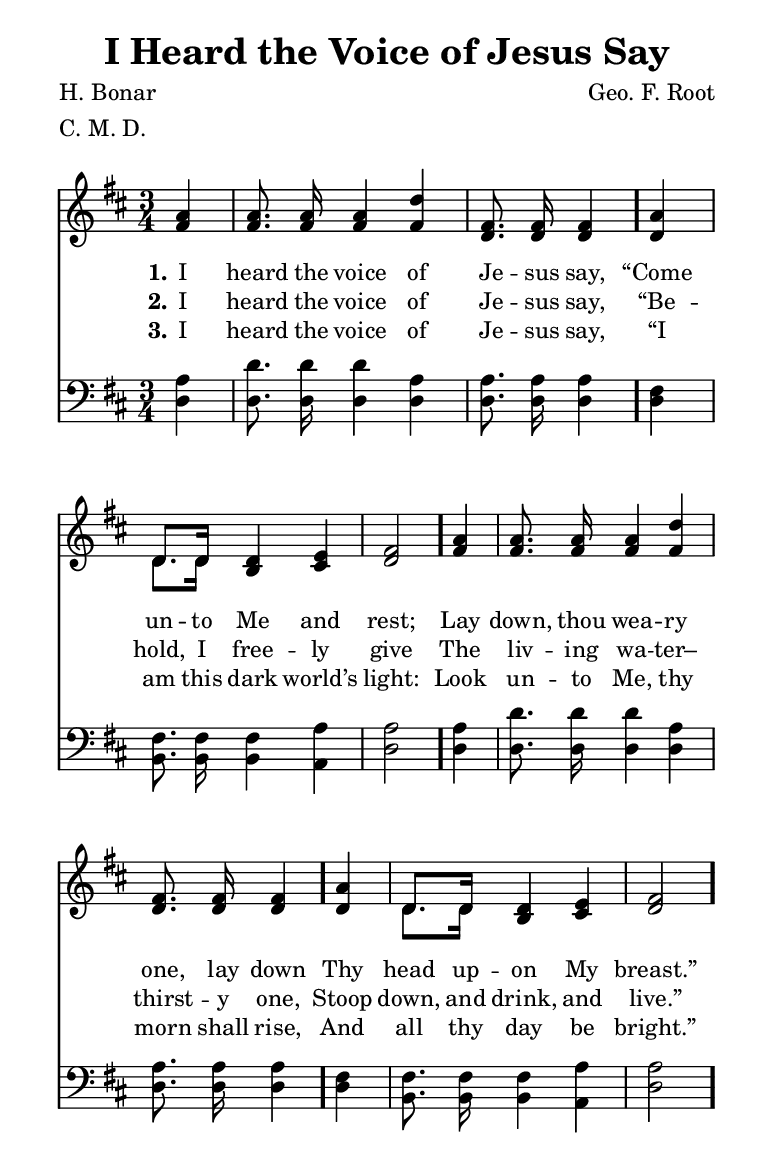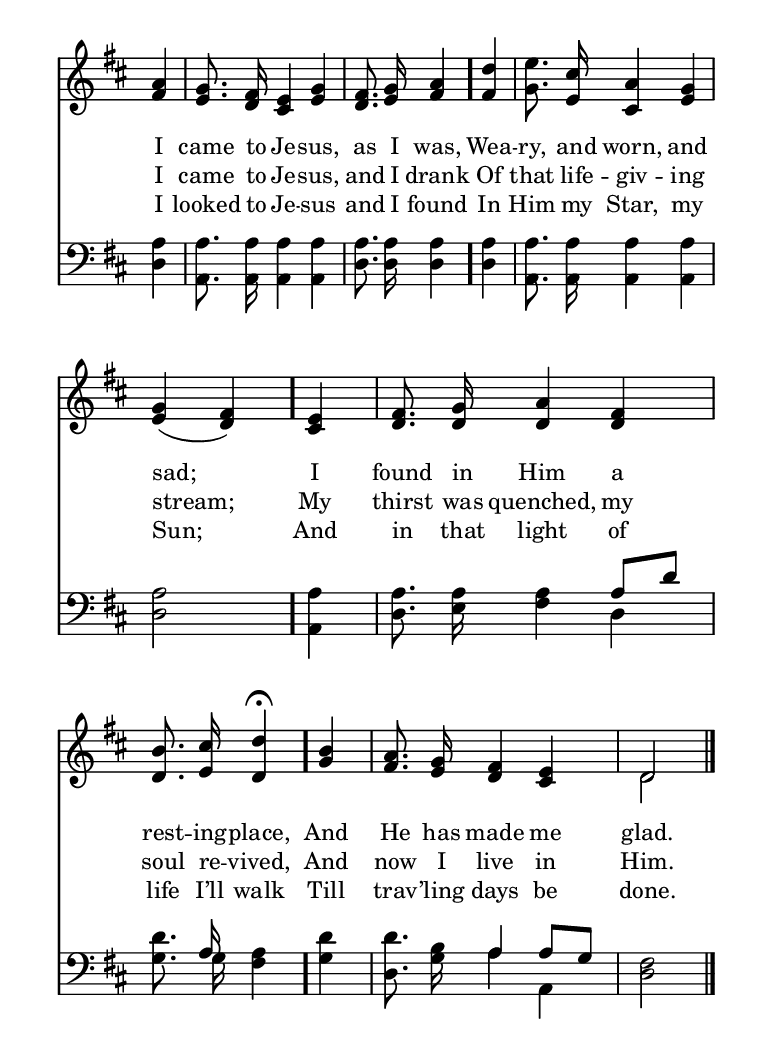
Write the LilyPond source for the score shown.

\include "common/global.ily"
\paper {
  \include "common/paper.ily"
}

\header{
  hymnnumber = "222"
  title = "I Heard the Voice of Jesus Say"
  tunename = "Varina"
  meter = "C. M. D."
  poet = "H. Bonar"
  composer = "Geo. F. Root"
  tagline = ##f
}

ta = { \tempo 4=80 }
tb = { \tempo 4=40 }

global = {
  \include "common/overrides.ily"
  \override Staff.TimeSignature.style = #'numbered
  \time 3/4
  \override Score.MetronomeMark.transparent = ##t % hide all fermata changes too
  \ta
  \key d \major
  \partial 4
  \autoBeamOff
}

patternA = { \ta c4 | c8. c16 c4 c | c8. c16 c4 }
patternD = { \ta c4 | c8. c16 c4 c | c8. c16 \tb c4\fermata }
patternB = { \ta c4 | c8. c16 c4 c | c2 }
patternC = { \ta c4 | c8. c16 c4 c | c4( c) }

notesSoprano = {
\global
\relative c'' {

  a4 | a8. a16 a4 d | fis,8. fis16 fis4
  a4 | d,8. d16 d4 e | fis2
  a4 | a8. a16 a4 d | fis,8. fis16 fis4
  a4 | d,8. d16 d4 e | fis2

  \break

  \changePitch \patternA { a | g fis e g | fis g a }
  \changePitch \patternC { d | e cis a g | g fis }
  \changePitch \patternD { e | fis g a fis | b cis d }
  \changePitch \patternB { b | a g fis e | d }

  \bar "|."

}
}

notesAlto = {
\global
\relative e' {

  \changePitch \patternA { fis | fis fis fis fis | d d d }
  \changePitch \patternB { d | d d b cis | d }
  \changePitch \patternA { fis | fis fis fis fis | d d d }
  \changePitch \patternB { d | d d b cis | d }

  \changePitch \patternA { fis | e d cis e | d e fis }
  \changePitch \patternC { fis | g e cis e | e d }
  \changePitch \patternA { cis | d d d d | d e d }
  \changePitch \patternB { g | fis e d cis | d }

}
}

notesTenor = {
\global
\relative a {

  \changePitch \patternA { a | d d d a | a a a }
  \changePitch \patternB { fis | fis fis fis a | a }
  \changePitch \patternA { a | d d d a | a a a }
  \changePitch \patternB { fis | fis fis fis a | a }

  \changePitch \patternA { a | a a a a | a a a }
  \changePitch \patternB { a | a a a a | a }
  a4 | a8. a16 a4 a8[ d] | d8. a16 a4
  d4 | d8. b16 a4 a8[ g] | fis2

}
}

notesBass = {
\global
\relative f {

  \changePitch \patternA { d | d d d d | d d d }
  \changePitch \patternB { d | b b b a | d }
  \changePitch \patternA { d | d d d d | d d d }
  \changePitch \patternB { d | b b b a | d }

  \changePitch \patternA { d | a a a a | d d d }
  \changePitch \patternB { d | a a a a | d }
  \changePitch \patternA { a | d e fis d | g g fis }
  \changePitch \patternB { g | d g a a, | d }

}
}

wordsA = \lyricmode {
\set stanza = "1."

I heard the voice of Je -- sus say, \bar "."
“Come un -- to Me and rest; \bar "."
Lay down, thou wea -- ry one, lay down \bar "."
Thy head up -- on My breast.” \bar "."
I came to Je -- sus, as I was, \bar "."
Wea -- ry, and worn, and sad; \bar "."
I found in Him a rest -- ing -- place, \bar "."
And He has made me glad. \bar "."

}

wordsB = \lyricmode {
\set stanza = "2."

I heard the voice of Je -- sus say,
“Be -- hold, I free -- ly give
The liv -- ing wa -- ter– thirst -- y one,
Stoop down, and drink, and live.”
I came to Je -- sus, and I drank
Of that life -- giv -- ing stream;
My thirst was quenched, my soul re -- vived,
And now I live in Him.

}

wordsC = \lyricmode {
\set stanza = "3."

I heard the voice of Je -- sus say,
“I am this dark world’s light:
Look un -- to Me, thy morn shall rise,
And all thy day be bright.”
I looked to Je -- sus and I found
In Him my Star, my Sun;
And in that light of life I’ll walk
Till trav -- ’ling days be done.

}

\score {
  \context ChoirStaff <<
    \context Staff = upper <<
      \set ChoirStaff.systemStartDelimiter = #'SystemStartBar
      \set ChoirStaff.printPartCombineTexts = ##f
      \partcombine #'(2 . 9) \notesSoprano \notesAlto
      \context NullVoice = sopranos { \voiceOne << \notesSoprano >> }
      \context NullVoice = altos { \voiceTwo << \notesAlto >> }
      \context Lyrics = one   \lyricsto sopranos \wordsA
      \context Lyrics = two   \lyricsto sopranos \wordsB
      \context Lyrics = three \lyricsto sopranos \wordsC
    >>
    \context Staff = men <<
      \clef bass
      \set ChoirStaff.printPartCombineTexts = ##f
      \partcombine #'(2 . 9) \notesTenor \notesBass
      \context NullVoice = tenors { \voiceOne << \notesTenor >> }
      \context NullVoice = basses { \voiceTwo << \notesBass >> }
    >>
  >>
  \layout {
    \include "common/layout.ily"
  }
  \midi{
    \include "common/midi.ily"
  }
}

\version "2.19.49"  % necessary for upgrading to future LilyPond versions.

% vi:set et ts=2 sw=2 ai nocindent syntax=lilypond:
